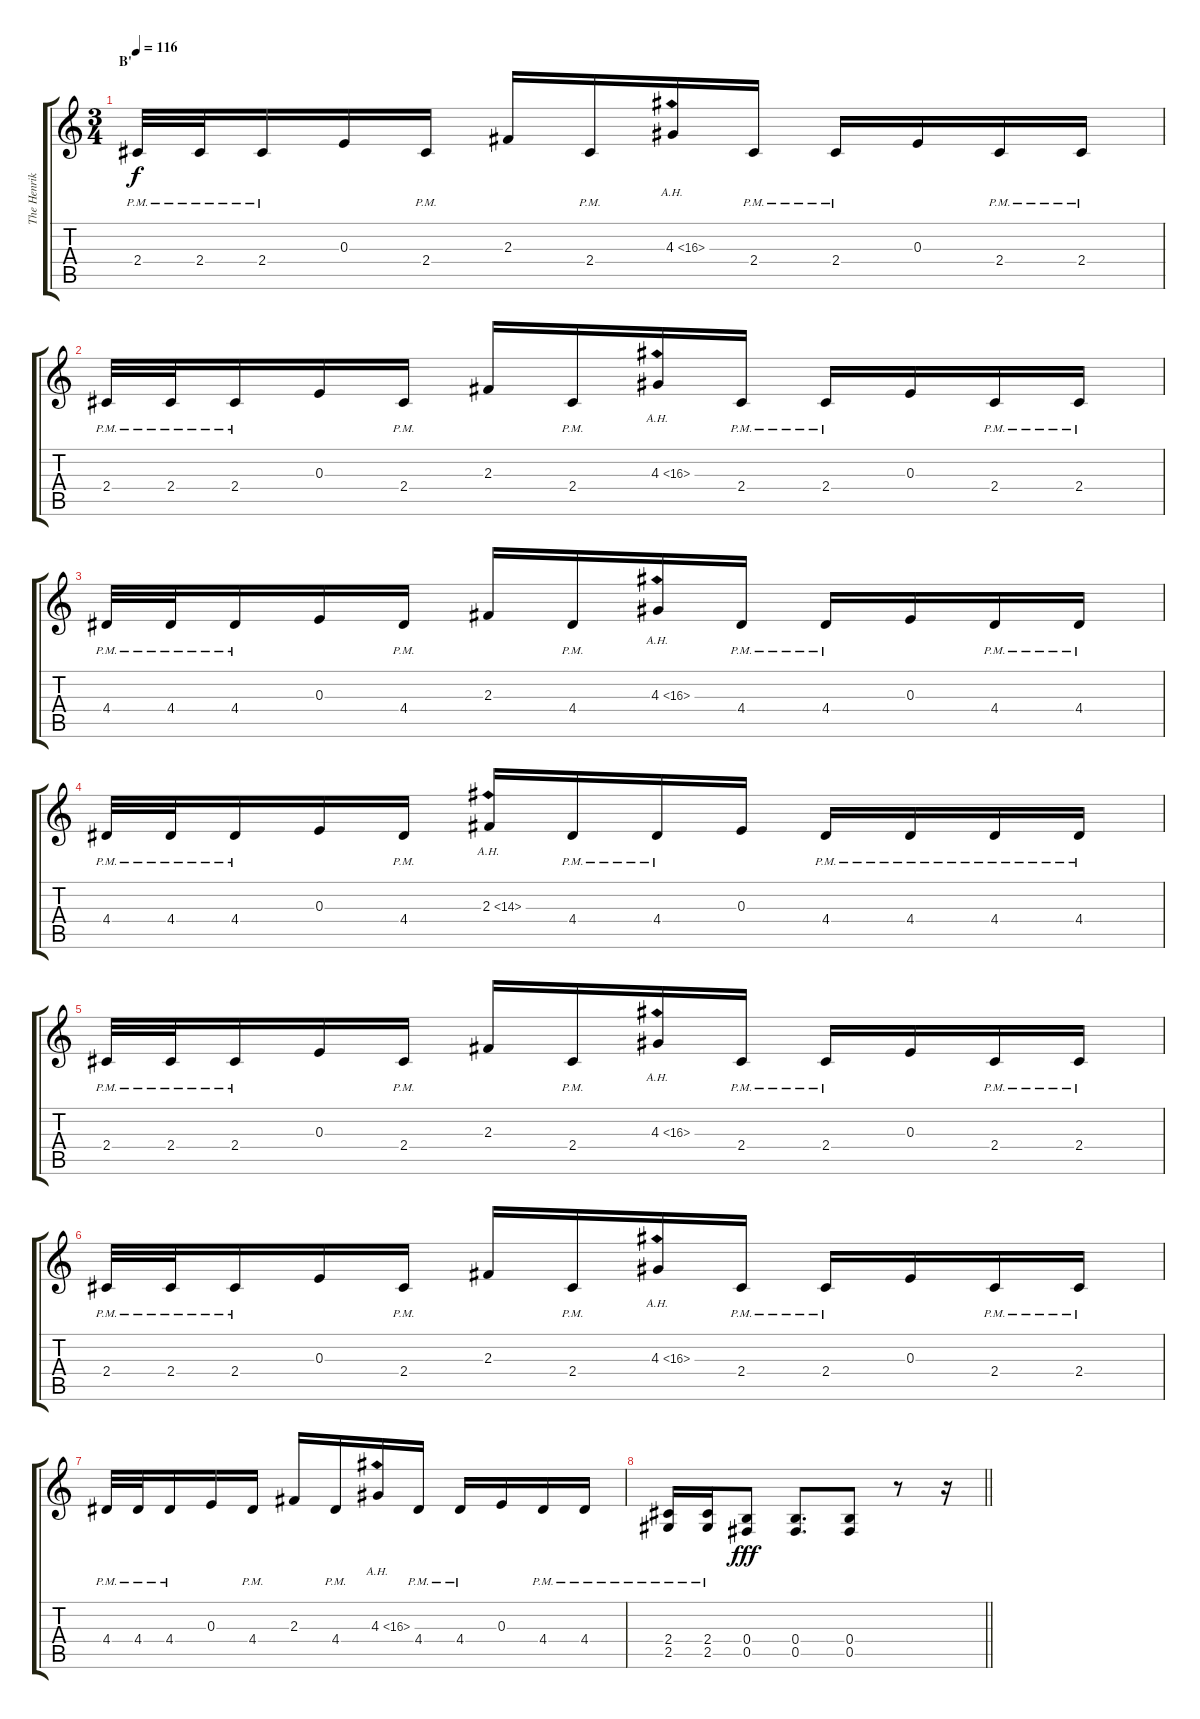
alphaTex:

\track ("The Henriksson" "The Henrik") {instrument distortionguitar}
\staff {score tabs}
\tuning (Db4 Ab3 E3 B2 Gb2 Db2) {hide}
\ts (3 4)
\section ("" "B'")
\tempo 116
\clef g2
\ks c
2.4{pm}.32{dy f} 2.4{pm}.32 2.4{pm}.16 0.3.16 2.4{pm}.16 2.3.16 2.4{pm}.16 4.3{ah 12}.16 2.4{pm}.16 2.4{pm}.16 0.3.16 2.4{pm}.16 2.4{pm}.16 |
2.4{pm}.32 2.4{pm}.32 2.4{pm}.16 0.3.16 2.4{pm}.16 2.3.16 2.4{pm}.16 4.3{ah 12}.16 2.4{pm}.16 2.4{pm}.16 0.3.16 2.4{pm}.16 2.4{pm}.16 |
4.4{pm}.32 4.4{pm}.32 4.4{pm}.16 0.3.16 4.4{pm}.16 2.3.16 4.4{pm}.16 4.3{ah 12}.16 4.4{pm}.16 4.4{pm}.16 0.3.16 4.4{pm}.16 4.4{pm}.16 |
4.4{pm}.32 4.4{pm}.32 4.4{pm}.16 0.3.16 4.4{pm}.16 2.3{ah 12}.16 4.4{pm}.16 4.4{pm}.16 0.3.16 4.4{pm}.16 4.4{pm}.16 4.4{pm}.16 4.4{pm}.16 |
2.4{pm}.32 2.4{pm}.32 2.4{pm}.16 0.3.16 2.4{pm}.16 2.3.16 2.4{pm}.16 4.3{ah 12}.16 2.4{pm}.16 2.4{pm}.16 0.3.16 2.4{pm}.16 2.4{pm}.16 |
2.4{pm}.32 2.4{pm}.32 2.4{pm}.16 0.3.16 2.4{pm}.16 2.3.16 2.4{pm}.16 4.3{ah 12}.16 2.4{pm}.16 2.4{pm}.16 0.3.16 2.4{pm}.16 2.4{pm}.16 |
4.4{pm}.32 4.4{pm}.32 4.4{pm}.16 0.3.16 4.4{pm}.16 2.3.16 4.4{pm}.16 4.3{ah 12}.16 4.4{pm}.16 4.4{pm}.16 0.3.16 4.4{pm}.16 4.4{pm}.16 |
\barLineRight lightlight
(2.4{pm} 2.5).16 (2.4{pm} 2.5).16 (0.4 0.5).8{dy fff} (0.4 0.5).8{d} (0.4 0.5).8 r.8 r.16
